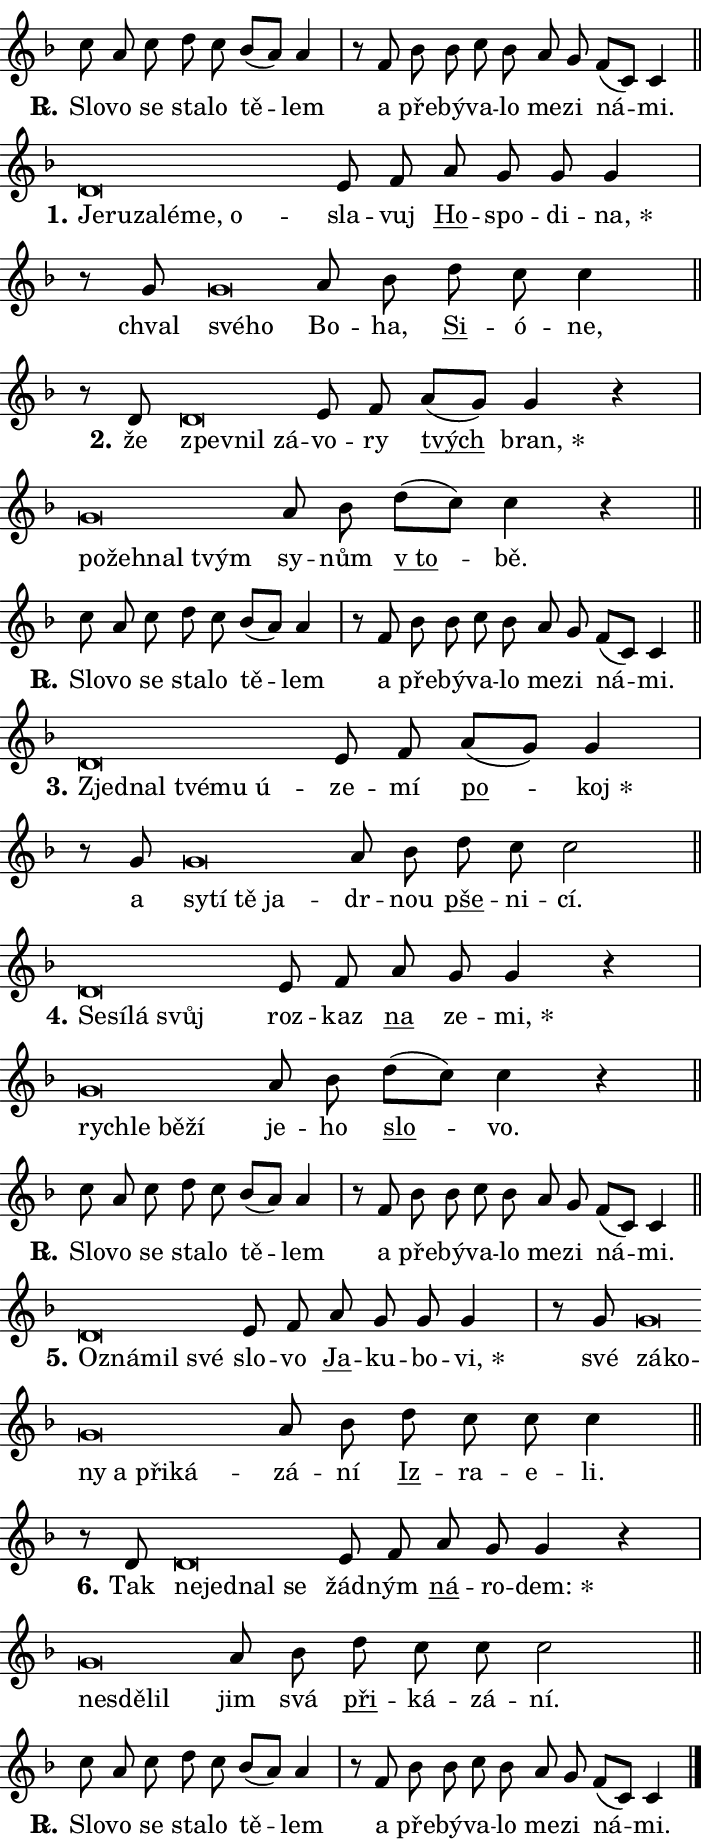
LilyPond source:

\version "2.24.0"
\header { tagline = "" }
\paper {
  indent = 0\cm
  top-margin = 0\cm
  right-margin = 0.13\cm % to fit lyric hyphens
  bottom-margin = 0\cm
  left-margin = 0\cm
  paper-width = 12\cm
  page-breaking = #ly:one-page-breaking
  system-system-spacing.basic-distance = #11
  score-system-spacing.basic-distance = #11
  ragged-last = ##f
}


%% Author: Thomas Morley
%% https://lists.gnu.org/archive/html/lilypond-user/2020-05/msg00002.html
#(define (line-position grob)
"Returns position of @var[grob} in current system:
   @code{'start}, if at first time-step
   @code{'end}, if at last time-step
   @code{'middle} otherwise
"
  (let* ((col (ly:item-get-column grob))
         (ln (ly:grob-object col 'left-neighbor))
         (rn (ly:grob-object col 'right-neighbor))
         (col-to-check-left (if (ly:grob? ln) ln col))
         (col-to-check-right (if (ly:grob? rn) rn col))
         (break-dir-left
           (and
             (ly:grob-property col-to-check-left 'non-musical #f)
             (ly:item-break-dir col-to-check-left)))
         (break-dir-right
           (and
             (ly:grob-property col-to-check-right 'non-musical #f)
             (ly:item-break-dir col-to-check-right))))
        (cond ((eqv? 1 break-dir-left) 'start)
              ((eqv? -1 break-dir-right) 'end)
              (else 'middle))))

#(define (tranparent-at-line-position vctor)
  (lambda (grob)
  "Relying on @code{line-position} select the relevant enry from @var{vctor}.
Used to determine transparency,"
    (case (line-position grob)
      ((end) (not (vector-ref vctor 0)))
      ((middle) (not (vector-ref vctor 1)))
      ((start) (not (vector-ref vctor 2))))))

noteHeadBreakVisibility =
#(define-music-function (break-visibility)(vector?)
"Makes @code{NoteHead}s transparent relying on @var{break-visibility}"
#{
  \override NoteHead.transparent =
    #(tranparent-at-line-position break-visibility)
#})

#(define delete-ledgers-for-transparent-note-heads
  (lambda (grob)
    "Reads whether a @code{NoteHead} is transparent.
If so this @code{NoteHead} is removed from @code{'note-heads} from
@var{grob}, which is supposed to be @code{LedgerLineSpanner}.
As a result ledgers are not printed for this @code{NoteHead}"
    (let* ((nhds-array (ly:grob-object grob 'note-heads))
           (nhds-list
             (if (ly:grob-array? nhds-array)
                 (ly:grob-array->list nhds-array)
                 '()))
           ;; Relies on the transparent-property being done before
           ;; Staff.LedgerLineSpanner.after-line-breaking is executed.
           ;; This is fragile ...
           (to-keep
             (remove
               (lambda (nhd)
                 (ly:grob-property nhd 'transparent #f))
               nhds-list)))
      ;; TODO find a better method to iterate over grob-arrays, similiar
      ;; to filter/remove etc for lists
      ;; For now rebuilt from scratch
      (set! (ly:grob-object grob 'note-heads)  '())
      (for-each
        (lambda (nhd)
          (ly:pointer-group-interface::add-grob grob 'note-heads nhd))
        to-keep))))

squashNotes = {
  \override NoteHead.X-extent = #'(-0.2 . 0.2)
  \override NoteHead.Y-extent = #'(-0.75 . 0)
  \override NoteHead.stencil =
    #(lambda (grob)
       (let ((pos (ly:grob-property grob 'staff-position)))
         (begin
           (if (< pos -7) (display "ERROR: Lower brevis then expected\n") (display ""))
           (if (<= pos -6) ly:text-interface::print ly:note-head::print))))
}
unSquashNotes = {
  \revert NoteHead.X-extent
  \revert NoteHead.Y-extent
  \revert NoteHead.stencil
}

hideNotes = \noteHeadBreakVisibility #begin-of-line-visible
unHideNotes = \noteHeadBreakVisibility #all-visible

% work-around for resetting accidentals
% https://lilypond.org/doc/v2.23/Documentation/notation/displaying-rhythms#unmetered-music
cadenzaMeasure = {
  \cadenzaOff
  \partial 1024 s1024
  \cadenzaOn
}

#(define-markup-command (accent layout props text) (markup?)
  "Underline accented syllable"
  (interpret-markup layout props
    #{\markup \override #'(offset . 4.3) \underline { #text }#}))

responsum = \markup \concat {
  "R" \hspace #-1.05 \path #0.1 #'((moveto 0 0.07) (lineto 0.9 0.8)) \hspace #0.05 "."
}

spaceSize = #0.6828661417322834 % exact space size for TeX Gyre Schola

\layout {
  \context {
    \Staff
    \remove "Time_signature_engraver"
    \override LedgerLineSpanner.after-line-breaking = #delete-ledgers-for-transparent-note-heads
  }
  \context {
    \Lyrics {
      \override LyricSpace.minimum-distance = \spaceSize
      \override LyricText.font-name = #"TeX Gyre Schola"
      \override LyricText.font-size = 1
      \override StanzaNumber.font-name = #"TeX Gyre Schola Bold"
      \override StanzaNumber.font-size = 1
    }
  }
  \context {
    \Score 
    \override NoteHead.text =
      #(lambda (grob) 
        (let ((pos (ly:grob-property grob 'staff-position)))
          #{\markup {
            \combine
              \halign #-0.55 \raise #(if (= pos -6) 0 0.5) \override #'(thickness . 2) \draw-line #'(3.2 . 0)
              \musicglyph "noteheads.sM1"
          }#}))
  }
}

% magnetic-lyrics.ily
%
%   written by
%     Jean Abou Samra <jean@abou-samra.fr>
%     Werner Lemberg <wl@gnu.org>
%
%   adapted by
%     Jiri Hon <jiri.hon@gmail.com>
%
% Version 2022-Apr-15

% https://www.mail-archive.com/lilypond-user@gnu.org/msg149350.html

#(define (Left_hyphen_pointer_engraver context)
   "Collect syllable-hyphen-syllable occurrences in lyrics and store
them in properties.  This engraver only looks to the left.  For
example, if the lyrics input is @code{foo -- bar}, it does the
following.

@itemize @bullet
@item
Set the @code{text} property of the @code{LyricHyphen} grob between
@q{foo} and @q{bar} to @code{foo}.

@item
Set the @code{left-hyphen} property of the @code{LyricText} grob with
text @q{foo} to the @code{LyricHyphen} grob between @q{foo} and
@q{bar}.
@end itemize

Use this auxiliary engraver in combination with the
@code{lyric-@/text::@/apply-@/magnetic-@/offset!} hook."
   (let ((hyphen #f)
         (text #f))
     (make-engraver
      (acknowledgers
       ((lyric-syllable-interface engraver grob source-engraver)
        (set! text grob)))
      (end-acknowledgers
       ((lyric-hyphen-interface engraver grob source-engraver)
        ;(when (not (grob::has-interface grob 'lyric-space-interface))
          (set! hyphen grob)));)
      ((stop-translation-timestep engraver)
       (when (and text hyphen)
         (ly:grob-set-object! text 'left-hyphen hyphen))
       (set! text #f)
       (set! hyphen #f)))))

#(define (lyric-text::apply-magnetic-offset! grob)
   "If the space between two syllables is less than the value in
property @code{LyricText@/.details@/.squash-threshold}, move the right
syllable to the left so that it gets concatenated with the left
syllable.

Use this function as a hook for
@code{LyricText@/.after-@/line-@/breaking} if the
@code{Left_@/hyphen_@/pointer_@/engraver} is active."
   (let ((hyphen (ly:grob-object grob 'left-hyphen #f)))
     (when hyphen
       (let ((left-text (ly:spanner-bound hyphen LEFT)))
         (when (grob::has-interface left-text 'lyric-syllable-interface)
           (let* ((common (ly:grob-common-refpoint grob left-text X))
                  (this-x-ext (ly:grob-extent grob common X))
                  (left-x-ext
                   (begin
                     ;; Trigger magnetism for left-text.
                     (ly:grob-property left-text 'after-line-breaking)
                     (ly:grob-extent left-text common X)))
                  ;; `delta` is the gap width between two syllables.
                  (delta (- (interval-start this-x-ext)
                            (interval-end left-x-ext)))
                  (details (ly:grob-property grob 'details))
                  (threshold (assoc-get 'squash-threshold details 0.2)))
             (when (< delta threshold)
               (let* (;; We have to manipulate the input text so that
                      ;; ligatures crossing syllable boundaries are not
                      ;; disabled.  For languages based on the Latin
                      ;; script this is essentially a beautification.
                      ;; However, for non-Western scripts it can be a
                      ;; necessity.
                      (lt (ly:grob-property left-text 'text))
                      (rt (ly:grob-property grob 'text))
                      (is-space (grob::has-interface hyphen 'lyric-space-interface))
                      (space (if is-space " " ""))
                      (extra-delta (if is-space spaceSize 0))
                      ;; Append new syllable.
                      (ltrt-space (if (and (string? lt) (string? rt))
                                (string-append lt space rt)
                                (make-concat-markup (list lt space rt))))
                      ;; Right-align `ltrt` to the right side.
                      (ltrt-space-markup (grob-interpret-markup
                               grob
                               (make-translate-markup
                                (cons (interval-length this-x-ext) 0)
                                (make-right-align-markup ltrt-space)))))
                 (begin
                   ;; Don't print `left-text`.
                   (ly:grob-set-property! left-text 'stencil #f)
                   ;; Set text and stencil (which holds all collected
                   ;; syllables so far) and shift it to the left.
                   (ly:grob-set-property! grob 'text ltrt-space)
                   (ly:grob-set-property! grob 'stencil ltrt-space-markup)
                   (ly:grob-translate-axis! grob (- (- delta extra-delta)) X))))))))))


#(define (lyric-hyphen::displace-bounds-first grob)
   ;; Make very sure this callback isn't triggered too early.
   (let ((left (ly:spanner-bound grob LEFT))
         (right (ly:spanner-bound grob RIGHT)))
     (ly:grob-property left 'after-line-breaking)
     (ly:grob-property right 'after-line-breaking)
     (ly:lyric-hyphen::print grob)))

squashThreshold = #0.4

\layout {
  \context {
    \Lyrics
    \consists #Left_hyphen_pointer_engraver
    \override LyricText.after-line-breaking =
      #lyric-text::apply-magnetic-offset!
    \override LyricHyphen.stencil = #lyric-hyphen::displace-bounds-first
    \override LyricText.details.squash-threshold = \squashThreshold
    \override LyricHyphen.minimum-distance = 0
    \override LyricHyphen.minimum-length = \squashThreshold
  }
}

squashText = \override LyricText.details.squash-threshold = 9999
unSquashText = \override LyricText.details.squash-threshold = \squashThreshold

leftText = \override LyricText.self-alignment-X = #LEFT
unLeftText = \revert LyricText.self-alignment-X

starOffset = #(lambda (grob) 
                (let ((x_offset (ly:self-alignment-interface::aligned-on-x-parent grob)))
                  (if (= x_offset 0) 0 (+ x_offset 1.2))))

star = #(define-music-function (syllable)(string?)
"Append star separator at the end of a syllable"
#{
  \once \override LyricText.X-offset = #starOffset
  \lyricmode { \markup {
    #syllable
    \override #'((font-name . "TeX Gyre Schola Bold")) \hspace #0.2 \lower #0.65 \larger "*"
  } }
#})

starAccent = #(define-music-function (syllable)(string?)
"Append star separator at the end of a syllable and make accent"
#{
  \once \override LyricText.X-offset = #starOffset
  \lyricmode { \markup {
    \accent #syllable
    \override #'((font-name . "TeX Gyre Schola Bold")) \hspace #0.2 \lower #0.65 \larger "*"
  } }
#})

breath = #(define-music-function (syllable)(string?)
"Append breathing indicator at the end of a syllable"
#{
  \lyricmode { \markup { #syllable "+" } }
#})

optionalBreath = #(define-music-function (syllable)(string?)
"Append optional breathing indicator at the end of a syllable"
#{
  \lyricmode { \markup { #syllable "(+)" } }
#})


\score {
    <<
        \new Voice = "melody" { \cadenzaOn \key f \major \relative { c''8 a c d c bes[( a)] a4 \cadenzaMeasure \bar "|" r8 f bes bes c bes \bar "" a g \bar "" f[( c)] c4 \cadenzaMeasure \bar "||" \break } }
        \new Lyrics \lyricsto "melody" { \lyricmode { \set stanza = \responsum
Slo -- vo se sta -- lo tě -- lem a pře -- bý -- va -- lo me -- zi ná -- mi. } }
    >>
    \layout {}
}

\score {
    <<
        \new Voice = "melody" { \cadenzaOn \key f \major \relative { \squashNotes d'\breve*1/16 \hideNotes \breve*1/16 \bar "" \breve*1/16 \bar "" \breve*1/16 \bar "" \breve*1/16 \breve*1/16 \bar "" \unHideNotes \unSquashNotes e8 f \bar "" a g g g4 \cadenzaMeasure \bar "|" r8 g \squashNotes g\breve*1/16 \hideNotes \breve*1/16 \bar "" \unHideNotes \unSquashNotes a8 bes \bar "" d c c4 \cadenzaMeasure \bar "||" \break } }
        \new Lyrics \lyricsto "melody" { \lyricmode { \set stanza = "1."
\leftText Je -- \squashText ru -- za -- lé -- me, o -- \unLeftText \unSquashText sla -- vuj \markup \accent Ho -- spo -- di -- \star na, chval \leftText své -- \squashText ho \unLeftText \unSquashText Bo -- ha, \markup \accent Si -- ó -- ne, } }
    >>
    \layout {}
}

\score {
    <<
        \new Voice = "melody" { \cadenzaOn \key f \major \relative { r8 d' \squashNotes d\breve*1/16 \hideNotes \breve*1/16 \breve*1/16 \bar "" \unHideNotes \unSquashNotes e8 f \bar "" a[( g)] g4 r \cadenzaMeasure \bar "|" \squashNotes g\breve*1/16 \hideNotes \breve*1/16 \bar "" \breve*1/16 \breve*1/16 \bar "" \unHideNotes \unSquashNotes a8 bes \bar "" d[( c)] c4 r \cadenzaMeasure \bar "||" \break } }
        \new Lyrics \lyricsto "melody" { \lyricmode { \set stanza = "2."
že \leftText zpev -- \squashText nil zá -- \unLeftText \unSquashText vo -- ry \markup \accent tvých \star bran, \leftText po -- \squashText žeh -- nal tvým \unLeftText \unSquashText sy -- nům \markup \accent "v to" -- bě. } }
    >>
    \layout {}
}

\score {
    <<
        \new Voice = "melody" { \cadenzaOn \key f \major \relative { c''8 a c d c bes[( a)] a4 \cadenzaMeasure \bar "|" r8 f bes bes c bes \bar "" a g \bar "" f[( c)] c4 \cadenzaMeasure \bar "||" \break } }
        \new Lyrics \lyricsto "melody" { \lyricmode { \set stanza = \responsum
Slo -- vo se sta -- lo tě -- lem a pře -- bý -- va -- lo me -- zi ná -- mi. } }
    >>
    \layout {}
}

\score {
    <<
        \new Voice = "melody" { \cadenzaOn \key f \major \relative { \squashNotes d'\breve*1/16 \hideNotes \breve*1/16 \bar "" \breve*1/16 \bar "" \breve*1/16 \breve*1/16 \bar "" \unHideNotes \unSquashNotes e8 f \bar "" a[( g)] g4 \cadenzaMeasure \bar "|" r8 g \squashNotes g\breve*1/16 \hideNotes \breve*1/16 \bar "" \breve*1/16 \breve*1/16 \bar "" \unHideNotes \unSquashNotes a8 bes \bar "" d c c2 \cadenzaMeasure \bar "||" \break } }
        \new Lyrics \lyricsto "melody" { \lyricmode { \set stanza = "3."
\leftText Zjed -- \squashText nal tvé -- mu ú -- \unLeftText \unSquashText ze -- mí \markup \accent po -- \star koj a \leftText sy -- \squashText tí tě ja -- \unLeftText \unSquashText dr -- nou \markup \accent pše -- ni -- cí. } }
    >>
    \layout {}
}

\score {
    <<
        \new Voice = "melody" { \cadenzaOn \key f \major \relative { \squashNotes d'\breve*1/16 \hideNotes \breve*1/16 \bar "" \breve*1/16 \breve*1/16 \bar "" \unHideNotes \unSquashNotes e8 f \bar "" a g g4 r \cadenzaMeasure \bar "|" \squashNotes g\breve*1/16 \hideNotes \breve*1/16 \bar "" \breve*1/16 \breve*1/16 \bar "" \unHideNotes \unSquashNotes a8 bes \bar "" d[( c)] c4 r \cadenzaMeasure \bar "||" \break } }
        \new Lyrics \lyricsto "melody" { \lyricmode { \set stanza = "4."
\leftText Se -- \squashText sí -- lá svůj \unLeftText \unSquashText roz -- kaz \markup \accent na ze -- \star mi, \leftText rych -- \squashText le bě -- ží \unLeftText \unSquashText je -- ho \markup \accent slo -- vo. } }
    >>
    \layout {}
}

\score {
    <<
        \new Voice = "melody" { \cadenzaOn \key f \major \relative { c''8 a c d c bes[( a)] a4 \cadenzaMeasure \bar "|" r8 f bes bes c bes \bar "" a g \bar "" f[( c)] c4 \cadenzaMeasure \bar "||" \break } }
        \new Lyrics \lyricsto "melody" { \lyricmode { \set stanza = \responsum
Slo -- vo se sta -- lo tě -- lem a pře -- bý -- va -- lo me -- zi ná -- mi. } }
    >>
    \layout {}
}

\score {
    <<
        \new Voice = "melody" { \cadenzaOn \key f \major \relative { \squashNotes d'\breve*1/16 \hideNotes \breve*1/16 \bar "" \breve*1/16 \breve*1/16 \bar "" \unHideNotes \unSquashNotes e8 f \bar "" a g g g4 \cadenzaMeasure \bar "|" r8 g \squashNotes g\breve*1/16 \hideNotes \breve*1/16 \bar "" \breve*1/16 \bar "" \breve*1/16 \bar "" \breve*1/16 \breve*1/16 \bar "" \unHideNotes \unSquashNotes a8 bes \bar "" d c c c4 \cadenzaMeasure \bar "||" \break } }
        \new Lyrics \lyricsto "melody" { \lyricmode { \set stanza = "5."
\leftText Oz -- \squashText ná -- mil své \unLeftText \unSquashText slo -- vo \markup \accent Ja -- ku -- bo -- \star vi, své \leftText zá -- \squashText ko -- ny a při -- ká -- \unLeftText \unSquashText zá -- ní \markup \accent Iz -- ra -- e -- li. } }
    >>
    \layout {}
}

\score {
    <<
        \new Voice = "melody" { \cadenzaOn \key f \major \relative { r8 d' \squashNotes d\breve*1/16 \hideNotes \breve*1/16 \bar "" \breve*1/16 \breve*1/16 \bar "" \unHideNotes \unSquashNotes e8 f \bar "" a g g4 r \cadenzaMeasure \bar "|" \squashNotes g\breve*1/16 \hideNotes \breve*1/16 \breve*1/16 \bar "" \unHideNotes \unSquashNotes a8 bes \bar "" d c c c2 \cadenzaMeasure \bar "||" \break } }
        \new Lyrics \lyricsto "melody" { \lyricmode { \set stanza = "6."
Tak \leftText ne -- \squashText jed -- nal se \unLeftText \unSquashText žád -- ným \markup \accent ná -- ro -- \star dem: \leftText ne -- \squashText sdě -- lil \unLeftText \unSquashText jim svá \markup \accent při -- ká -- zá -- ní. } }
    >>
    \layout {}
}

\score {
    <<
        \new Voice = "melody" { \cadenzaOn \key f \major \relative { c''8 a c d c bes[( a)] a4 \cadenzaMeasure \bar "|" r8 f bes bes c bes \bar "" a g \bar "" f[( c)] c4 \cadenzaMeasure \bar "||" \break } \bar "|." }
        \new Lyrics \lyricsto "melody" { \lyricmode { \set stanza = \responsum
Slo -- vo se sta -- lo tě -- lem a pře -- bý -- va -- lo me -- zi ná -- mi. } }
    >>
    \layout {}
}
